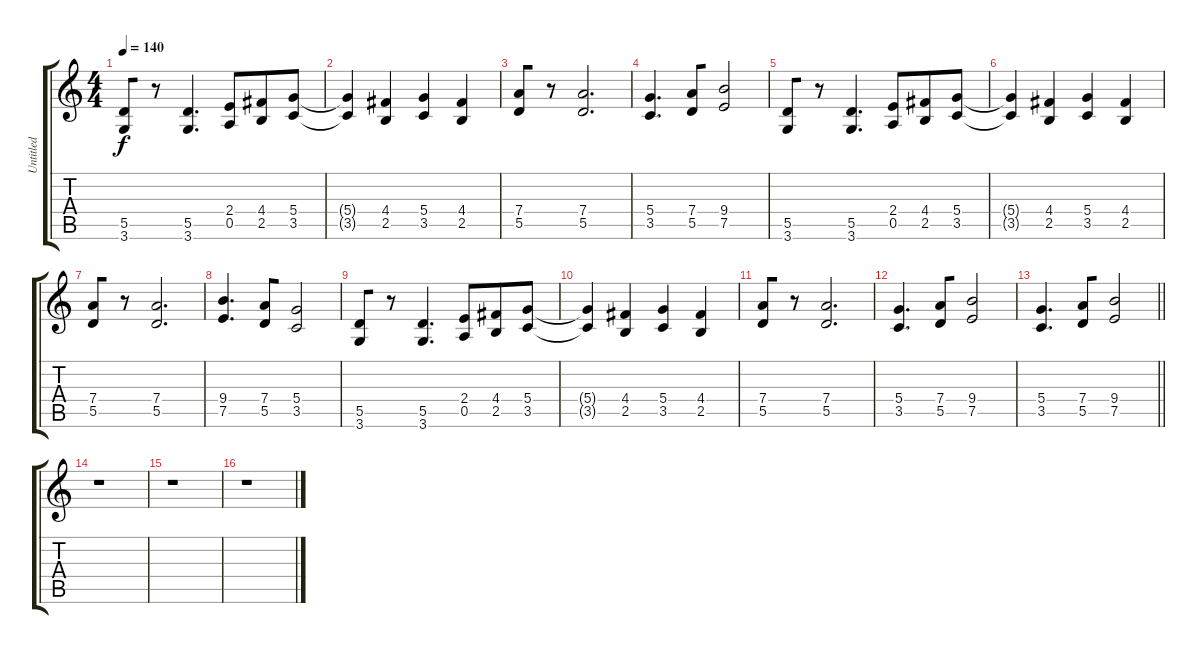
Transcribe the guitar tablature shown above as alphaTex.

\track ("Untitled" "Untitled") {instrument distortionguitar}
\staff {score tabs}
\tuning (E4 B3 G3 D3 A2 E2) {hide}
\ts (4 4)
\tempo 140
\clef g2
\ks c
(5.5 3.6).8{dy f beam merge} r.8{beam merge} (5.5 3.6).4{d beam merge} (2.4 0.5).8{beam merge} (4.4 2.5).8{beam merge} (5.4 3.5).8 |
(5.4{t} 3.5{t}).4{beam merge} (4.4 2.5).4{beam merge} (5.4 3.5).4{beam merge} (4.4 2.5).4 |
(7.4 5.5).8{beam merge} r.8{beam merge} (7.4 5.5).2{d} |
(5.4 3.5).4{d beam merge} (7.4 5.5).8{beam merge} (9.4 7.5).2 |
(5.5 3.6).8{beam merge} r.8{beam merge} (5.5 3.6).4{d beam merge} (2.4 0.5).8{beam merge} (4.4 2.5).8{beam merge} (5.4 3.5).8 |
(5.4{t} 3.5{t}).4{beam merge} (4.4 2.5).4{beam merge} (5.4 3.5).4{beam merge} (4.4 2.5).4 |
(7.4 5.5).8{beam merge} r.8 (7.4 5.5).2{d} |
(9.4 7.5).4{d beam merge} (7.4 5.5).8{beam merge} (5.4 3.5).2 |
(5.5 3.6).8{beam merge} r.8{beam merge} (5.5 3.6).4{d beam merge} (2.4 0.5).8{beam merge} (4.4 2.5).8{beam merge} (5.4 3.5).8 |
(5.4{t} 3.5{t}).4{beam merge} (4.4 2.5).4{beam merge} (5.4 3.5).4{beam merge} (4.4 2.5).4 |
(7.4 5.5).8{beam merge} r.8{beam merge} (7.4 5.5).2{d} |
(5.4 3.5).4{d beam merge} (7.4 5.5).8{beam merge} (9.4 7.5).2 |
\barLineRight lightlight
(5.4 3.5).4{d beam merge} (7.4 5.5).8{beam merge} (9.4 7.5).2 |
r.1 |
r.1 |
r.1
